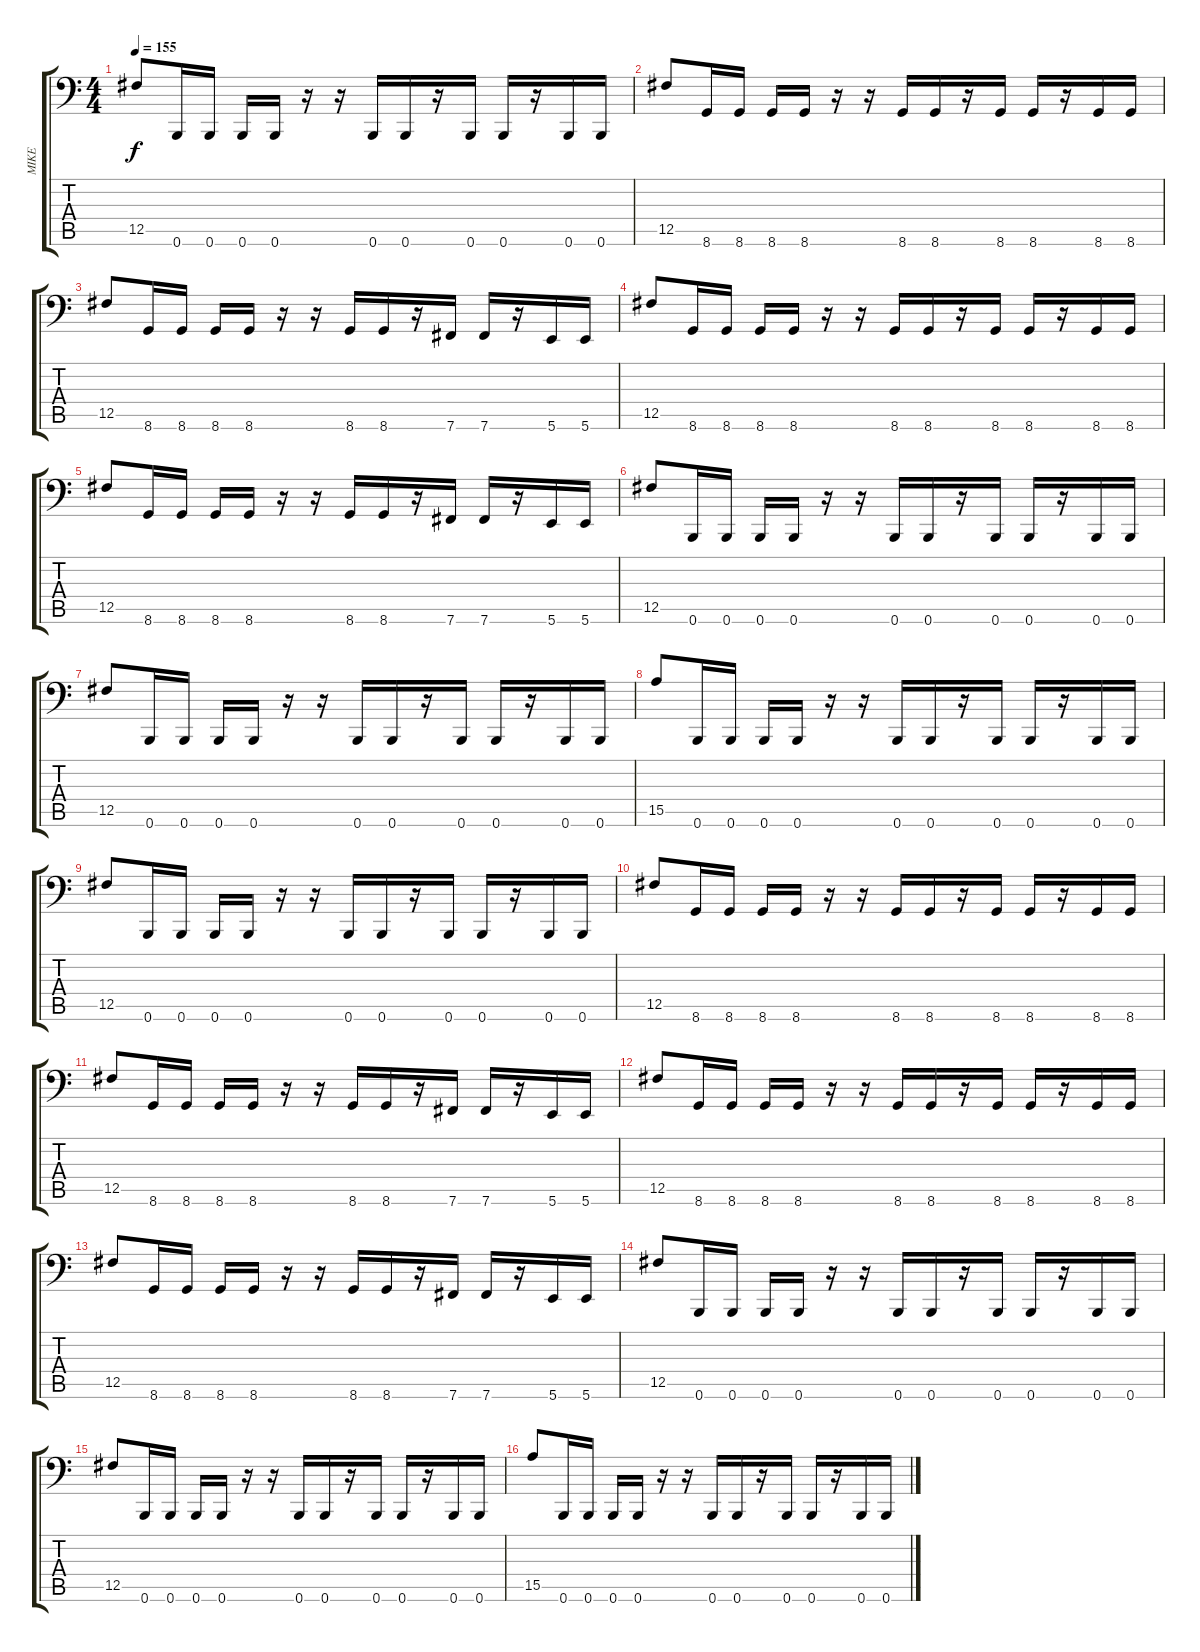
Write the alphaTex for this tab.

\track ("MIKE" "MIKE") {instrument electricbasspick}
\staff {score tabs}
\tuning (Db3 Ab2 E2 B1 Gb1 B0) {hide}
\ts (4 4)
\tempo 155
\clef f4
\ks c
12.5.8{dy f} 0.6.16 0.6.16 0.6.16 0.6.16 r.16 r.16 0.6.16 0.6.16 r.16 0.6.16 0.6.16 r.16 0.6.16 0.6.16 |
12.5.8 8.6.16 8.6.16 8.6.16 8.6.16 r.16 r.16 8.6.16 8.6.16 r.16 8.6.16 8.6.16 r.16 8.6.16 8.6.16 |
12.5.8 8.6.16 8.6.16 8.6.16 8.6.16 r.16 r.16 8.6.16 8.6.16 r.16 7.6.16 7.6.16 r.16 5.6.16 5.6.16 |
12.5.8 8.6.16 8.6.16 8.6.16 8.6.16 r.16 r.16 8.6.16 8.6.16 r.16 8.6.16 8.6.16 r.16 8.6.16 8.6.16 |
12.5.8 8.6.16 8.6.16 8.6.16 8.6.16 r.16 r.16 8.6.16 8.6.16 r.16 7.6.16 7.6.16 r.16 5.6.16 5.6.16 |
12.5.8 0.6.16 0.6.16 0.6.16 0.6.16 r.16 r.16 0.6.16 0.6.16 r.16 0.6.16 0.6.16 r.16 0.6.16 0.6.16 |
12.5.8 0.6.16 0.6.16 0.6.16 0.6.16 r.16 r.16 0.6.16 0.6.16 r.16 0.6.16 0.6.16 r.16 0.6.16 0.6.16 |
15.5.8 0.6.16 0.6.16 0.6.16 0.6.16 r.16 r.16 0.6.16 0.6.16 r.16 0.6.16 0.6.16 r.16 0.6.16 0.6.16 |
12.5.8 0.6.16 0.6.16 0.6.16 0.6.16 r.16 r.16 0.6.16 0.6.16 r.16 0.6.16 0.6.16 r.16 0.6.16 0.6.16 |
12.5.8 8.6.16 8.6.16 8.6.16 8.6.16 r.16 r.16 8.6.16 8.6.16 r.16 8.6.16 8.6.16 r.16 8.6.16 8.6.16 |
12.5.8 8.6.16 8.6.16 8.6.16 8.6.16 r.16 r.16 8.6.16 8.6.16 r.16 7.6.16 7.6.16 r.16 5.6.16 5.6.16 |
12.5.8 8.6.16 8.6.16 8.6.16 8.6.16 r.16 r.16 8.6.16 8.6.16 r.16 8.6.16 8.6.16 r.16 8.6.16 8.6.16 |
12.5.8 8.6.16 8.6.16 8.6.16 8.6.16 r.16 r.16 8.6.16 8.6.16 r.16 7.6.16 7.6.16 r.16 5.6.16 5.6.16 |
12.5.8{volume 0} 0.6.16 0.6.16 0.6.16 0.6.16 r.16 r.16 0.6.16 0.6.16 r.16 0.6.16 0.6.16 r.16 0.6.16 0.6.16 |
12.5.8 0.6.16 0.6.16 0.6.16 0.6.16 r.16 r.16 0.6.16 0.6.16 r.16 0.6.16 0.6.16 r.16 0.6.16 0.6.16 |
15.5.8 0.6.16 0.6.16 0.6.16 0.6.16 r.16 r.16 0.6.16 0.6.16 r.16 0.6.16 0.6.16 r.16 0.6.16 0.6.16
